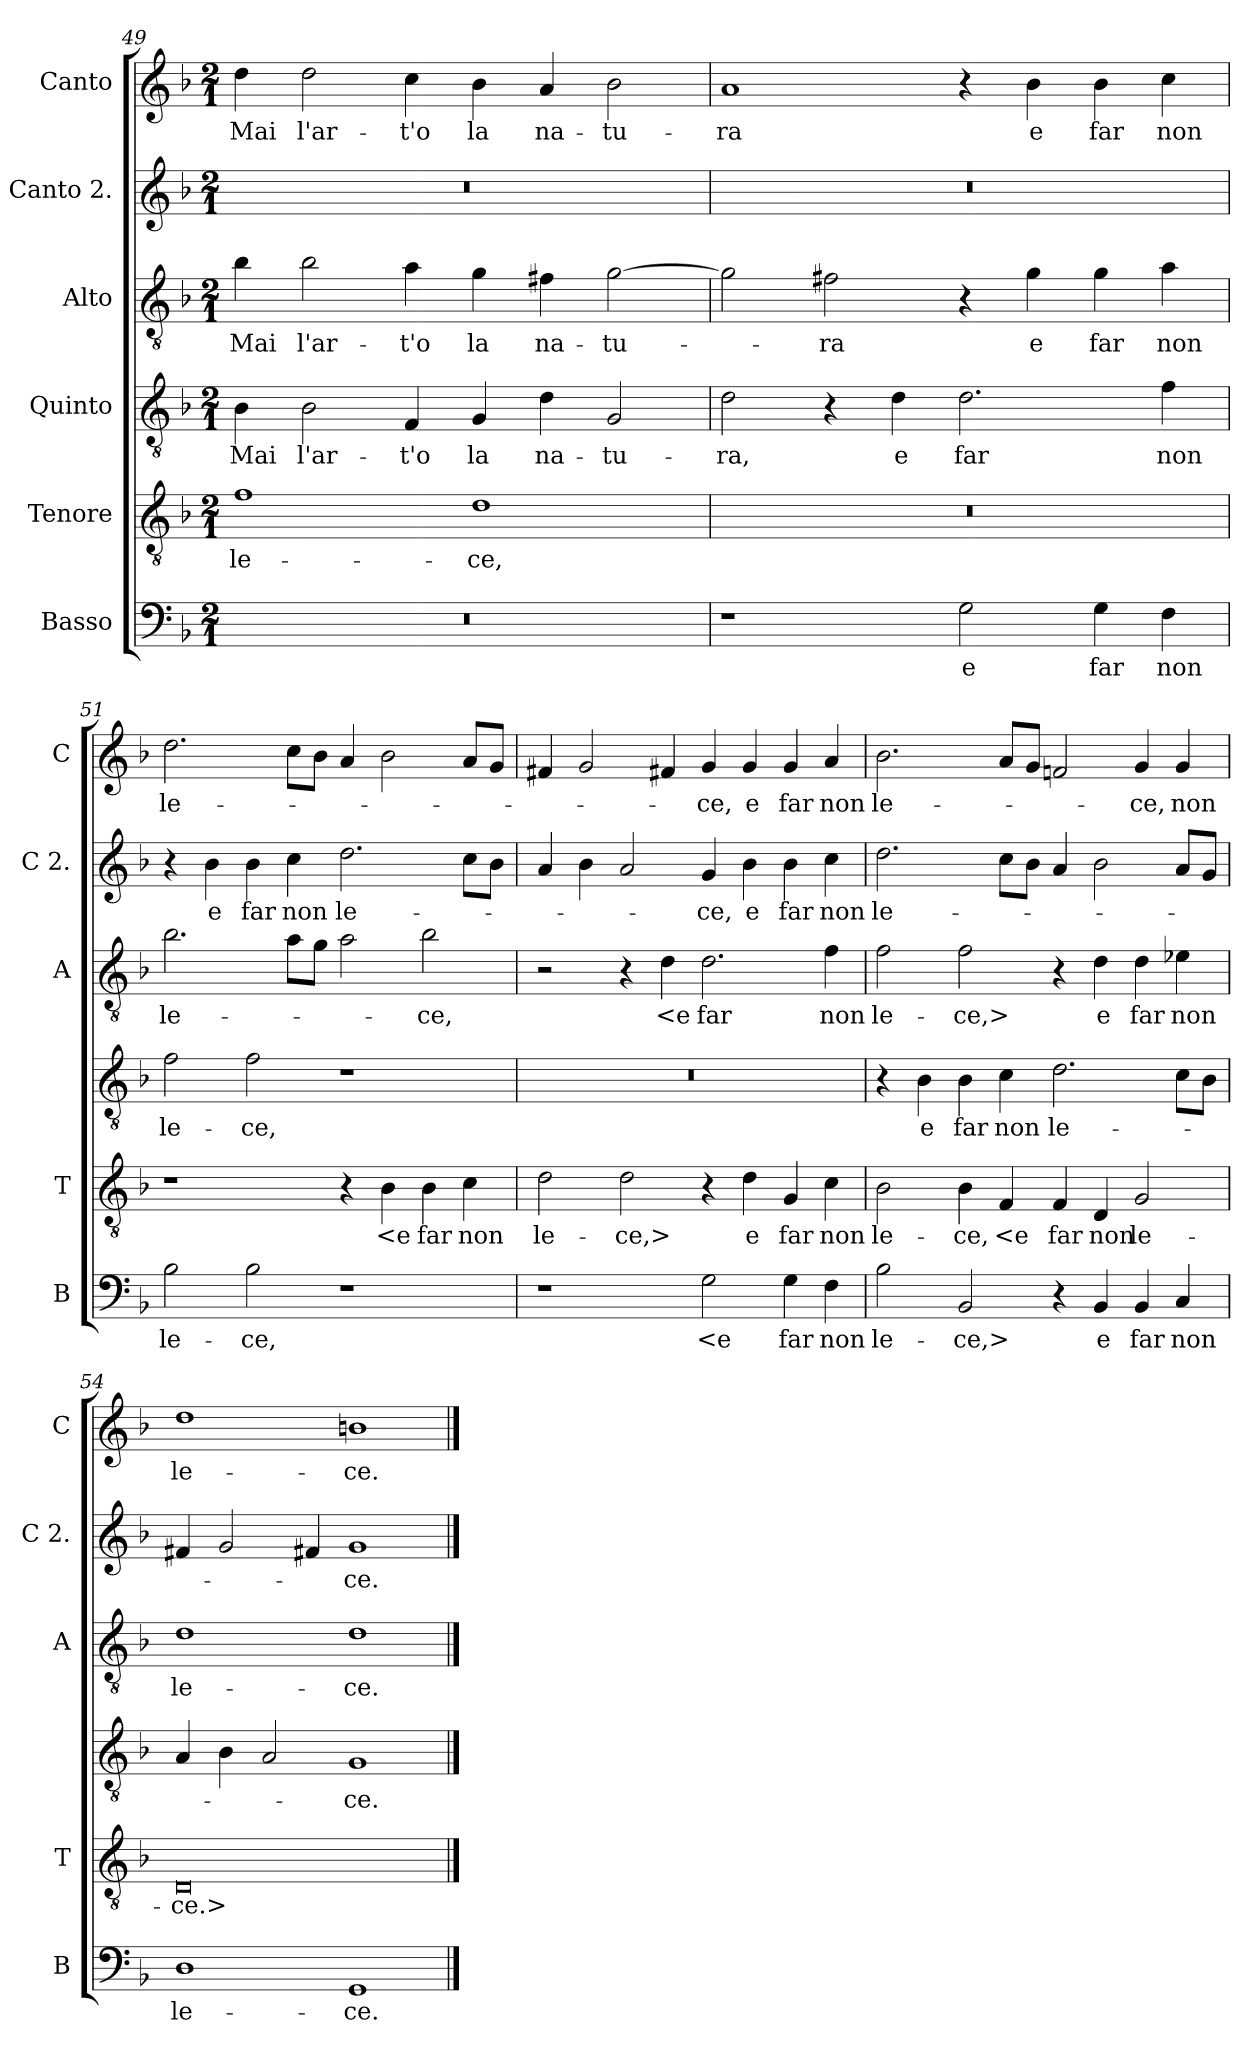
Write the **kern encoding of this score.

**kern	**text	**kern	**text	**kern	**text	**kern	**text	**kern	**text	**kern	**text
*part6	*part6	*part5	*part5	*part4	*part4	*part3	*part3	*part2	*part2	*part1	*part1
*staff6	*staff6	*staff5	*staff5	*staff4	*staff4	*staff3	*staff3	*staff2	*staff2	*staff1	*staff1
*I"Basso	*	*I"Tenore	*	*I"Quinto	*	*I"Alto	*	*I"Canto 2.	*	*I"Canto	*
*I'B	*	*I'T	*	*	*	*I'A	*	*I'C 2.	*	*I'C	*
*clefF4	*	*clefGv2	*	*clefGv2	*	*clefGv2	*	*clefG2	*	*clefG2	*
*k[b-]	*	*k[b-]	*	*k[b-]	*	*k[b-]	*	*k[b-]	*	*k[b-]	*
*d:	*	*d:	*	*d:	*	*d:	*	*d:	*	*d:	*
*M2/1	*	*M2/1	*	*M2/1	*	*M2/1	*	*M2/1	*	*M2/1	*
=49	=49	=49	=49	=49	=49	=49	=49	=49	=49	=49	=49
0r	.	1f	le-	4B-	Mai	4b-	Mai	0r	.	4dd	Mai
.	.	.	.	2B-	l'ar-	2b-	l'ar-	.	.	2dd	l'ar-
.	.	.	.	4F	-t'o	4a	-t'o	.	.	4cc	-t'o
.	.	1d	-ce,	4G	la	4g	la	.	.	4b-	la
.	.	.	.	4d	na-	4f#X	na-	.	.	4a	na-
.	.	.	.	2G	-tu-	[2g	-tu-	.	.	2b-	-tu-
=50	=50	=50	=50	=50	=50	=50	=50	=50	=50	=50	=50
1r	.	0r	.	2d	-ra,	2g]	.	0r	.	1a	-ra
.	.	.	.	4r	.	2f#X	-ra	.	.	.	.
.	.	.	.	4d	e	.	.	.	.	.	.
2G	e	.	.	2.d	far	4r	.	.	.	4r	.
.	.	.	.	.	.	4g	e	.	.	4b-	e
4G	far	.	.	.	.	4g	far	.	.	4b-	far
4F	non	.	.	4f	non	4a	non	.	.	4cc	non
=51	=51	=51	=51	=51	=51	=51	=51	=51	=51	=51	=51
2B-	le-	1r	.	2f	le-	2.b-	le-	4r	.	2.dd	le-
.	.	.	.	.	.	.	.	4b-	e	.	.
2B-	-ce,	.	.	2f	-ce,	.	.	4b-	far	.	.
.	.	.	.	.	.	8aL	.	4cc	non	8ccL	.
.	.	.	.	.	.	8gJ	.	.	.	8b-J	.
1r	.	4r	.	1r	.	2a	.	2.dd	le-	4a	.
.	.	4B-	<e	.	.	.	.	.	.	2b-	.
.	.	4B-	far	.	.	2b-	-ce,	.	.	.	.
.	.	4c	non	.	.	.	.	8ccL	.	8aL	.
.	.	.	.	.	.	.	.	8b-J	.	8gJ	.
=52	=52	=52	=52	=52	=52	=52	=52	=52	=52	=52	=52
1r	.	2d	le-	0r	.	2r	.	4a	.	4f#X	.
.	.	.	.	.	.	.	.	4b-	.	2g	.
.	.	2d	-ce,>	.	.	4r	.	2a	.	.	.
.	.	.	.	.	.	4d	<e	.	.	4f#X	.
2G	<e	4r	.	.	.	2.d	far	4g	-ce,	4g	-ce,
.	.	4d	e	.	.	.	.	4b-	e	4g	e
4G	far	4G	far	.	.	.	.	4b-	far	4g	far
4F	non	4c	non	.	.	4f	non	4cc	non	4a	non
=53	=53	=53	=53	=53	=53	=53	=53	=53	=53	=53	=53
2B-	le-	2B-	le-	4r	.	2f	le-	2.dd	le-	2.b-	le-
.	.	.	.	4B-	e	.	.	.	.	.	.
2BB-	-ce,>	4B-	-ce,	4B-	far	2f	-ce,>	.	.	.	.
.	.	4F	<e	4c	non	.	.	8ccL	.	8aL	.
.	.	.	.	.	.	.	.	8b-J	.	8gJ	.
4r	.	4F	far	2.d	le-	4r	.	4a	.	2fn	.
4BB-	e	4D	non	.	.	4d	e	2b-	.	.	.
4BB-	far	2G	le-	.	.	4d	far	.	.	4g	-ce,
4C	non	.	.	8cL	.	4e-X	non	8aL	.	4g	non
.	.	.	.	8B-J	.	.	.	8gJ	.	.	.
=54	=54	=54	=54	=54	=54	=54	=54	=54	=54	=54	=54
1D	le-	0D	-ce.>	4A	.	1d	le-	4f#X	.	1dd	le-
.	.	.	.	4B-	.	.	.	2g	.	.	.
.	.	.	.	2A	.	.	.	.	.	.	.
.	.	.	.	.	.	.	.	4f#X	.	.	.
1GG	-ce.	.	.	1G	-ce.	1d	-ce.	1g	-ce.	1bn	-ce.
==	==	==	==	==	==	==	==	==	==	==	==
*-	*-	*-	*-	*-	*-	*-	*-	*-	*-	*-	*-
